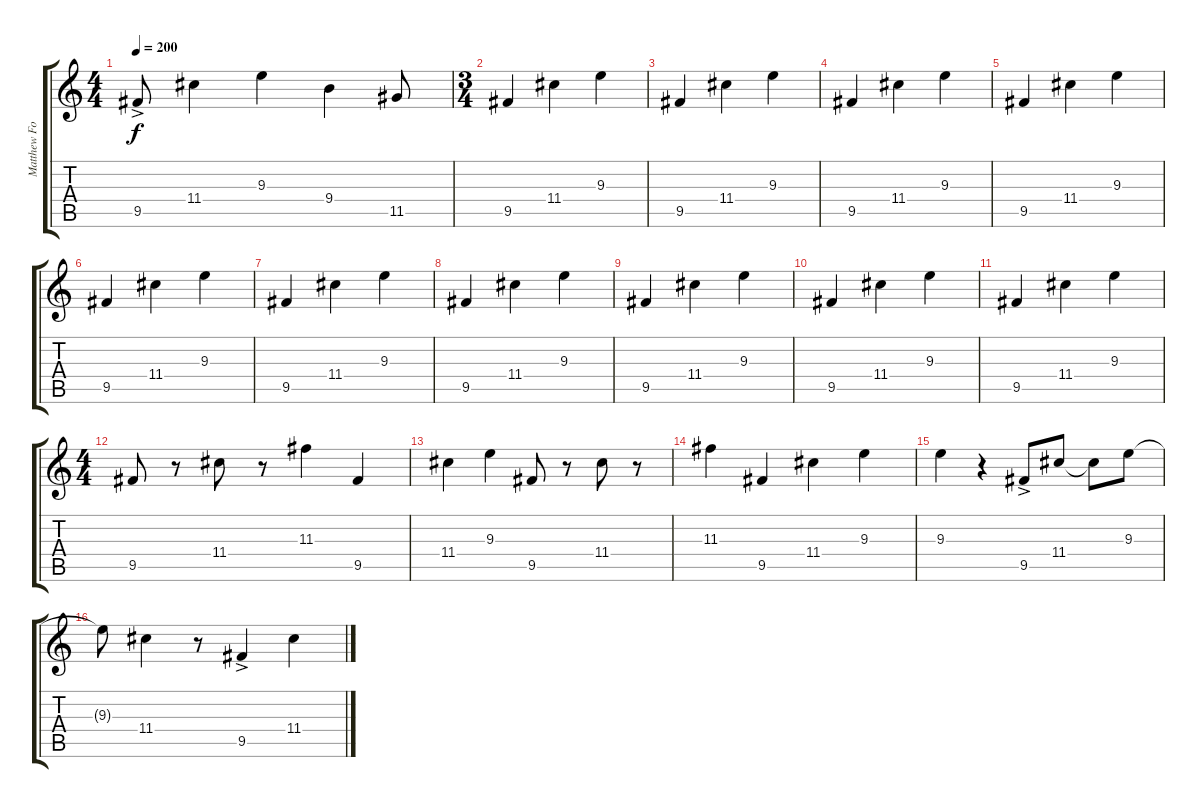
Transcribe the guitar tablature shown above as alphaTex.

\track ("Matthew Fox" "Matthew Fo") {instrument distortionguitar}
\staff {score tabs}
\tuning (E4 B3 G3 D3 A2 E2) {hide}
\ts (4 4)
\tempo 200
\clef g2
\ks c
9.5{ac}.8{dy f} 11.4.4 9.3.4 9.4.4 11.5.8 |
\ts (3 4)
9.5.4 11.4.4 9.3.4 |
9.5.4 11.4.4 9.3.4 |
9.5.4 11.4.4 9.3.4 |
9.5.4 11.4.4 9.3.4 |
9.5.4 11.4.4 9.3.4 |
9.5.4 11.4.4 9.3.4 |
9.5.4 11.4.4 9.3.4 |
9.5.4 11.4.4 9.3.4 |
9.5.4 11.4.4 9.3.4 |
9.5.4 11.4.4 9.3.4 |
\ts (4 4)
9.5.8 r.8 11.4.8 r.8 11.3.4 9.5.4 |
11.4.4 9.3.4 9.5.8 r.8 11.4.8 r.8 |
11.3.4 9.5.4 11.4.4 9.3.4 |
9.3.4 r.4 9.5{ac}.8 11.4.8 11.4{t}.8 9.3.8 |
9.3{t}.8 11.4.4 r.8 9.5{ac}.4 11.4.4
